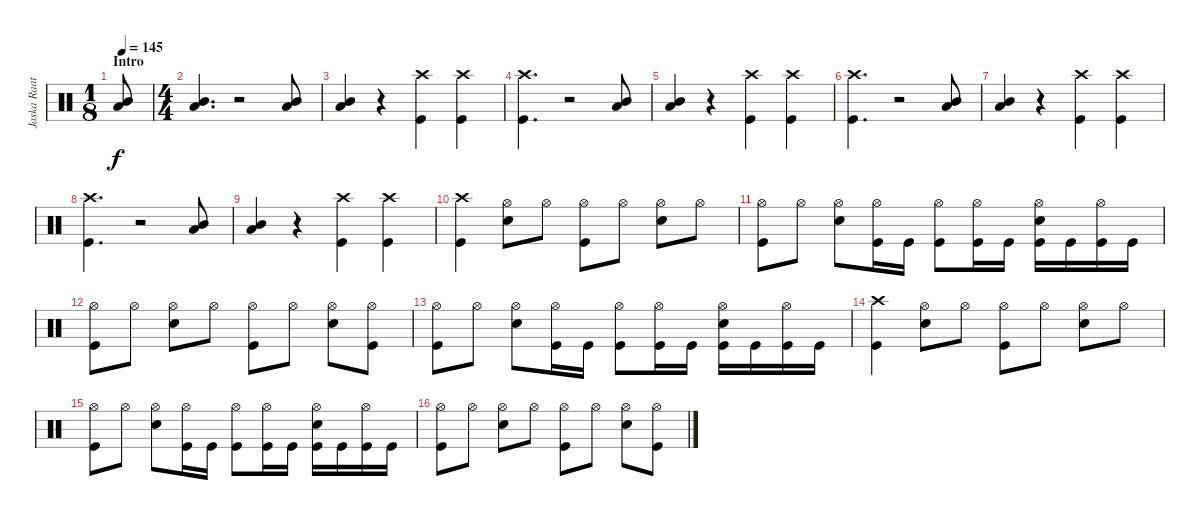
\track ("Jaska Raatikainen" "Jaska Raat") {instrument percussion}
\staff {score}
\articulation defaults
\ts (1 8)
\section ("" "Intro")
\tempo 145
\clef neutral
\ks c
("Low Tom (hit)" "Mid Tom (hit)").8{dy f} |
\ts (4 4)
("Low Tom (hit)" "Mid Tom (hit)").4{d} r.2 ("Low Tom (hit)" "Mid Tom (hit)").8 |
("Low Tom (hit)" "Mid Tom (hit)").4 r.4 ("Crash high (hit)" "Kick (hit)").4 ("Crash high (hit)" "Kick (hit)").4 |
("Crash high (hit)" "Kick (hit)").4{d} r.2 ("Low Tom (hit)" "Mid Tom (hit)").8 |
("Low Tom (hit)" "Mid Tom (hit)").4 r.4 ("Crash high (hit)" "Kick (hit)").4 ("Crash high (hit)" "Kick (hit)").4 |
("Crash high (hit)" "Kick (hit)").4{d} r.2 ("Low Tom (hit)" "Mid Tom (hit)").8 |
("Low Tom (hit)" "Mid Tom (hit)").4 r.4 ("Crash high (hit)" "Kick (hit)").4 ("Crash high (hit)" "Kick (hit)").4 |
("Crash high (hit)" "Kick (hit)").4{d} r.2 ("Low Tom (hit)" "Mid Tom (hit)").8 |
("Low Tom (hit)" "Mid Tom (hit)").4 r.4 ("Crash high (hit)" "Kick (hit)").4 ("Crash high (hit)" "Kick (hit)").4 |
("Crash high (hit)" "Kick (hit)").4 ("Hi-Hat (open)" "Snare (hit) 2").8 "Hi-Hat (open)".8 ("Hi-Hat (open)" "Kick (hit)").8 "Hi-Hat (open)".8 ("Hi-Hat (open)" "Snare (hit) 2").8 "Hi-Hat (open)".8 |
("Hi-Hat (open)" "Kick (hit)").8 "Hi-Hat (open)".8 ("Hi-Hat (open)" "Snare (hit) 2").8 ("Hi-Hat (open)" "Kick (hit)").16 "Kick (hit)".16 ("Hi-Hat (open)" "Kick (hit)").8 ("Hi-Hat (open)" "Kick (hit)").16 "Kick (hit)".16 ("Hi-Hat (open)" "Snare (hit) 2" "Kick (hit)").16 "Kick (hit)".16 ("Hi-Hat (open)" "Kick (hit)").16 "Kick (hit)".16 |
("Hi-Hat (open)" "Kick (hit)").8 "Hi-Hat (open)".8 ("Hi-Hat (open)" "Snare (hit) 2").8 "Hi-Hat (open)".8 ("Hi-Hat (open)" "Kick (hit)").8 "Hi-Hat (open)".8 ("Hi-Hat (open)" "Snare (hit) 2").8 ("Hi-Hat (open)" "Kick (hit)").8 |
("Hi-Hat (open)" "Kick (hit)").8 "Hi-Hat (open)".8 ("Hi-Hat (open)" "Snare (hit) 2").8 ("Hi-Hat (open)" "Kick (hit)").16 "Kick (hit)".16 ("Hi-Hat (open)" "Kick (hit)").8 ("Hi-Hat (open)" "Kick (hit)").16 "Kick (hit)".16 ("Hi-Hat (open)" "Snare (hit) 2" "Kick (hit)").16 "Kick (hit)".16 ("Hi-Hat (open)" "Kick (hit)").16 "Kick (hit)".16 |
("Crash high (hit)" "Kick (hit)").4 ("Hi-Hat (open)" "Snare (hit) 2").8 "Hi-Hat (open)".8 ("Hi-Hat (open)" "Kick (hit)").8 "Hi-Hat (open)".8 ("Hi-Hat (open)" "Snare (hit) 2").8 "Hi-Hat (open)".8 |
("Hi-Hat (open)" "Kick (hit)").8 "Hi-Hat (open)".8 ("Hi-Hat (open)" "Snare (hit) 2").8 ("Hi-Hat (open)" "Kick (hit)").16 "Kick (hit)".16 ("Hi-Hat (open)" "Kick (hit)").8 ("Hi-Hat (open)" "Kick (hit)").16 "Kick (hit)".16 ("Hi-Hat (open)" "Snare (hit) 2" "Kick (hit)").16 "Kick (hit)".16 ("Hi-Hat (open)" "Kick (hit)").16 "Kick (hit)".16 |
("Hi-Hat (open)" "Kick (hit)").8 "Hi-Hat (open)".8 ("Hi-Hat (open)" "Snare (hit) 2").8 "Hi-Hat (open)".8 ("Hi-Hat (open)" "Kick (hit)").8 "Hi-Hat (open)".8 ("Hi-Hat (open)" "Snare (hit) 2").8 ("Hi-Hat (open)" "Kick (hit)").8
